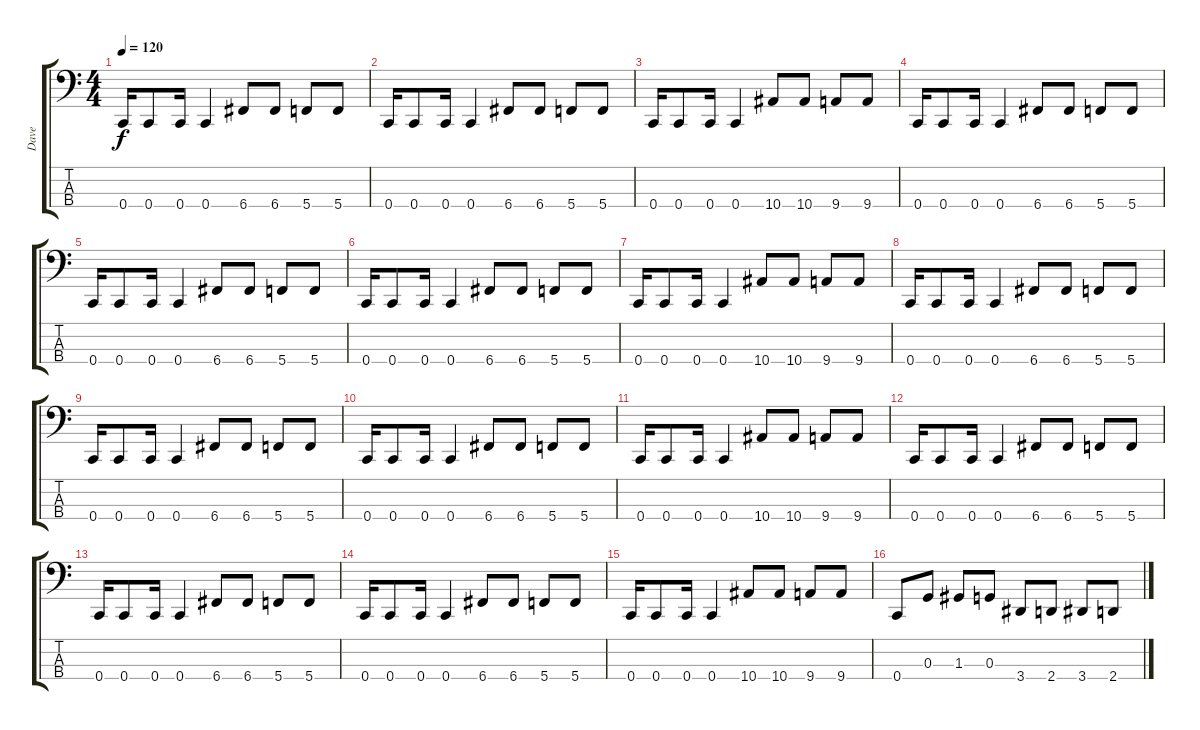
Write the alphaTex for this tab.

\track ("Dave" "Dave") {instrument electricbasspick}
\staff {score tabs}
\tuning (F2 C2 G1 C1) {hide}
\ts (4 4)
\tempo 120
\clef f4
\ks c
0.4.16{dy f} 0.4.8 0.4.16 0.4.4 6.4.8 6.4.8 5.4.8 5.4.8 |
0.4.16 0.4.8 0.4.16 0.4.4 6.4.8 6.4.8 5.4.8 5.4.8 |
0.4.16 0.4.8 0.4.16 0.4.4 10.4.8 10.4.8 9.4.8 9.4.8 |
0.4.16 0.4.8 0.4.16 0.4.4 6.4.8 6.4.8 5.4.8 5.4.8 |
0.4.16 0.4.8 0.4.16 0.4.4 6.4.8 6.4.8 5.4.8 5.4.8 |
0.4.16 0.4.8 0.4.16 0.4.4 6.4.8 6.4.8 5.4.8 5.4.8 |
0.4.16 0.4.8 0.4.16 0.4.4 10.4.8 10.4.8 9.4.8 9.4.8 |
0.4.16 0.4.8 0.4.16 0.4.4 6.4.8 6.4.8 5.4.8 5.4.8 |
0.4.16 0.4.8 0.4.16 0.4.4 6.4.8 6.4.8 5.4.8 5.4.8 |
0.4.16 0.4.8 0.4.16 0.4.4 6.4.8 6.4.8 5.4.8 5.4.8 |
0.4.16 0.4.8 0.4.16 0.4.4 10.4.8 10.4.8 9.4.8 9.4.8 |
0.4.16 0.4.8 0.4.16 0.4.4 6.4.8 6.4.8 5.4.8 5.4.8 |
0.4.16 0.4.8 0.4.16 0.4.4 6.4.8 6.4.8 5.4.8 5.4.8 |
0.4.16 0.4.8 0.4.16 0.4.4 6.4.8 6.4.8 5.4.8 5.4.8 |
0.4.16 0.4.8 0.4.16 0.4.4 10.4.8 10.4.8 9.4.8 9.4.8 |
0.4.8 0.3.8 1.3.8 0.3.8 3.4.8 2.4.8 3.4.8 2.4.8
